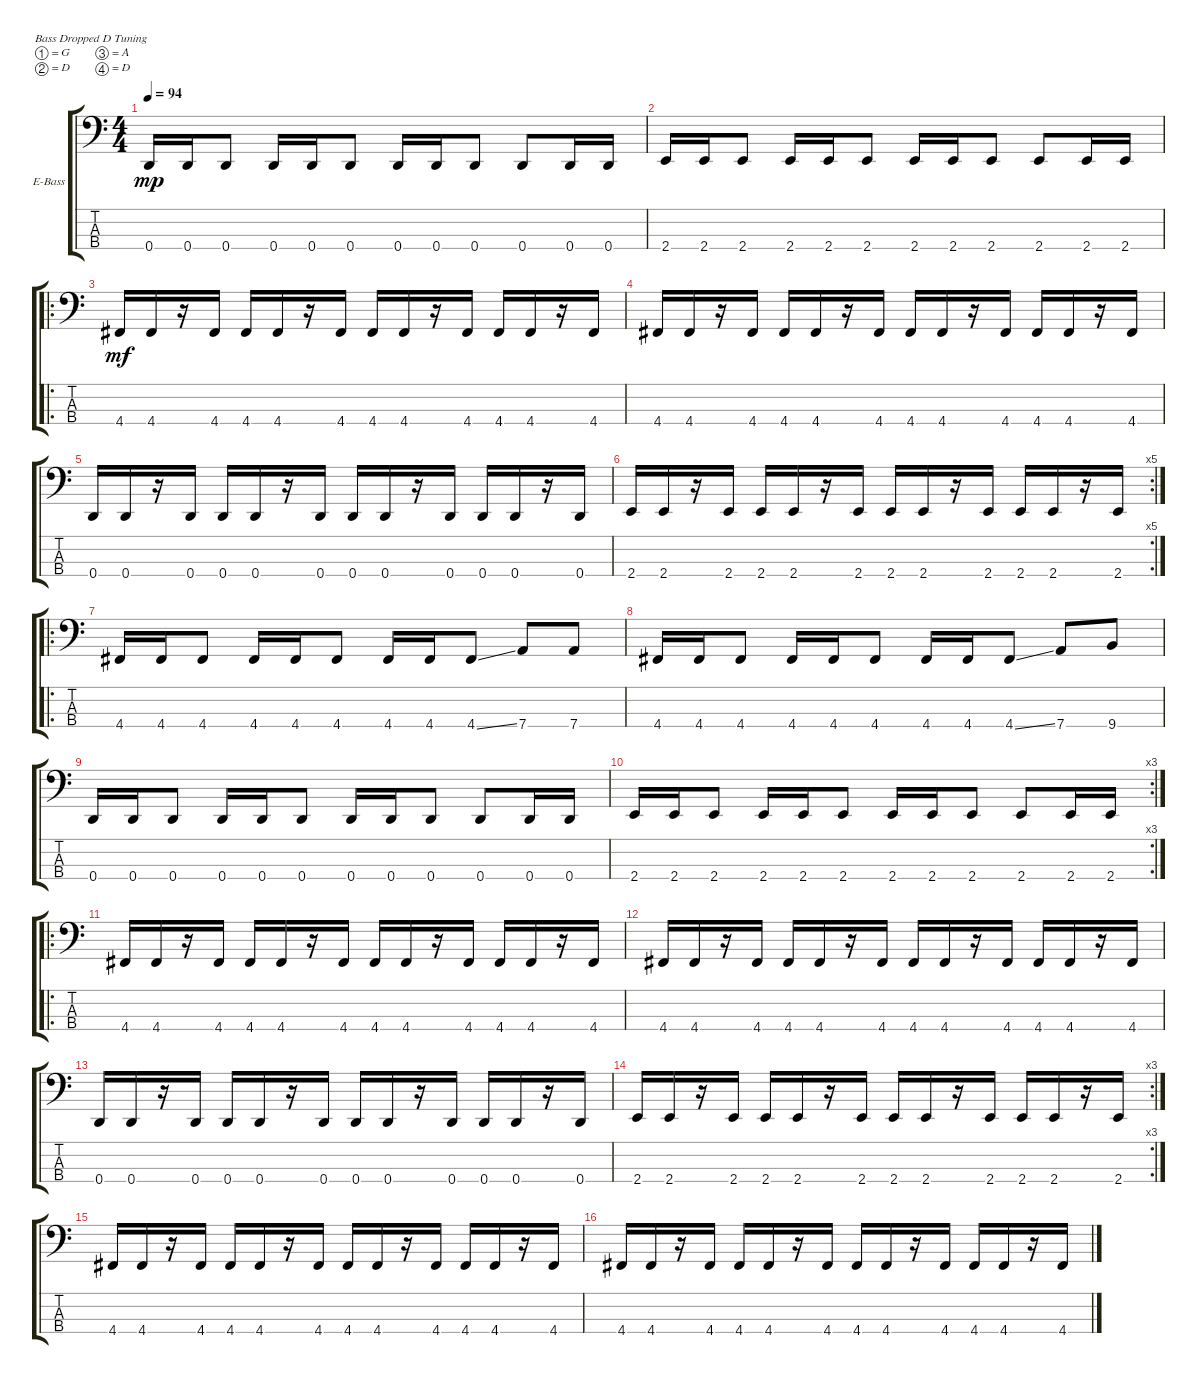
\defaultSystemsLayout 4
\bracketExtendMode groupsimilarinstruments
\firstSystemTrackNameOrientation horizontal
\otherSystemsTrackNameOrientation horizontal
\track ("Гокк" "E-Bass") {instrument electricbassfinger}
\staff {score tabs}
\tuning (G2 D2 A1 D1)
\ts (4 4)
\tempo 94
\clef f4
\scale
0.333333
\ks c
0.4.16{dy mp} 0.4.16 0.4.8 0.4.16 0.4.16 0.4.8 0.4.16 0.4.16 0.4.8 0.4.8 0.4.16 0.4.16 |
\scale
0.333333 2.4.16 2.4.16 2.4.8 2.4.16 2.4.16 2.4.8 2.4.16 2.4.16 2.4.8 2.4.8 2.4.16 2.4.16 |
\ro
\scale
0.374359 4.4.16{dy mf} 4.4.16 r.16 4.4.16 4.4.16 4.4.16 r.16 4.4.16 4.4.16 4.4.16 r.16 4.4.16 4.4.16 4.4.16 r.16 4.4.16 |
\scale
0.312821 4.4.16 4.4.16 r.16 4.4.16 4.4.16 4.4.16 r.16 4.4.16 4.4.16 4.4.16 r.16 4.4.16 4.4.16 4.4.16 r.16 4.4.16 |
\scale
0.312821 0.4.16 0.4.16 r.16 0.4.16 0.4.16 0.4.16 r.16 0.4.16 0.4.16 0.4.16 r.16 0.4.16 0.4.16 0.4.16 r.16 0.4.16 |
\rc 5
\scale
0.333333 2.4.16 2.4.16 r.16 2.4.16 2.4.16 2.4.16 r.16 2.4.16 2.4.16 2.4.16 r.16 2.4.16 2.4.16 2.4.16 r.16 2.4.16 |
\ro
\scale
0.363184 4.4.16 4.4.16 4.4.8 4.4.16 4.4.16 4.4.8 4.4.16 4.4.16 4.4{ss}.8 7.4.8 7.4.8 |
\scale
0.303483 4.4.16 4.4.16 4.4.8 4.4.16 4.4.16 4.4.8 4.4.16 4.4.16 4.4{ss}.8 7.4.8 9.4.8 |
\scale
0.303483 0.4.16 0.4.16 0.4.8 0.4.16 0.4.16 0.4.8 0.4.16 0.4.16 0.4.8 0.4.8 0.4.16 0.4.16 |
\rc 3
\scale
0.333333 2.4.16 2.4.16 2.4.8 2.4.16 2.4.16 2.4.8 2.4.16 2.4.16 2.4.8 2.4.8 2.4.16 2.4.16 |
\ro
\scale
0.363184 4.4.16 4.4.16 r.16 4.4.16 4.4.16 4.4.16 r.16 4.4.16 4.4.16 4.4.16 r.16 4.4.16 4.4.16 4.4.16 r.16 4.4.16 |
\scale
0.322751 4.4.16 4.4.16 r.16 4.4.16 4.4.16 4.4.16 r.16 4.4.16 4.4.16 4.4.16 r.16 4.4.16 4.4.16 4.4.16 r.16 4.4.16 |
\scale
0.322751 0.4.16 0.4.16 r.16 0.4.16 0.4.16 0.4.16 r.16 0.4.16 0.4.16 0.4.16 r.16 0.4.16 0.4.16 0.4.16 r.16 0.4.16 |
\rc 3
\scale
0.354497 2.4.16 2.4.16 r.16 2.4.16 2.4.16 2.4.16 r.16 2.4.16 2.4.16 2.4.16 r.16 2.4.16 2.4.16 2.4.16 r.16 2.4.16 |
\scale
0.333333 4.4.16 4.4.16 r.16 4.4.16 4.4.16 4.4.16 r.16 4.4.16 4.4.16 4.4.16 r.16 4.4.16 4.4.16 4.4.16 r.16 4.4.16 |
\scale
0.333333 4.4.16 4.4.16 r.16 4.4.16 4.4.16 4.4.16 r.16 4.4.16 4.4.16 4.4.16 r.16 4.4.16 4.4.16 4.4.16 r.16 4.4.16
